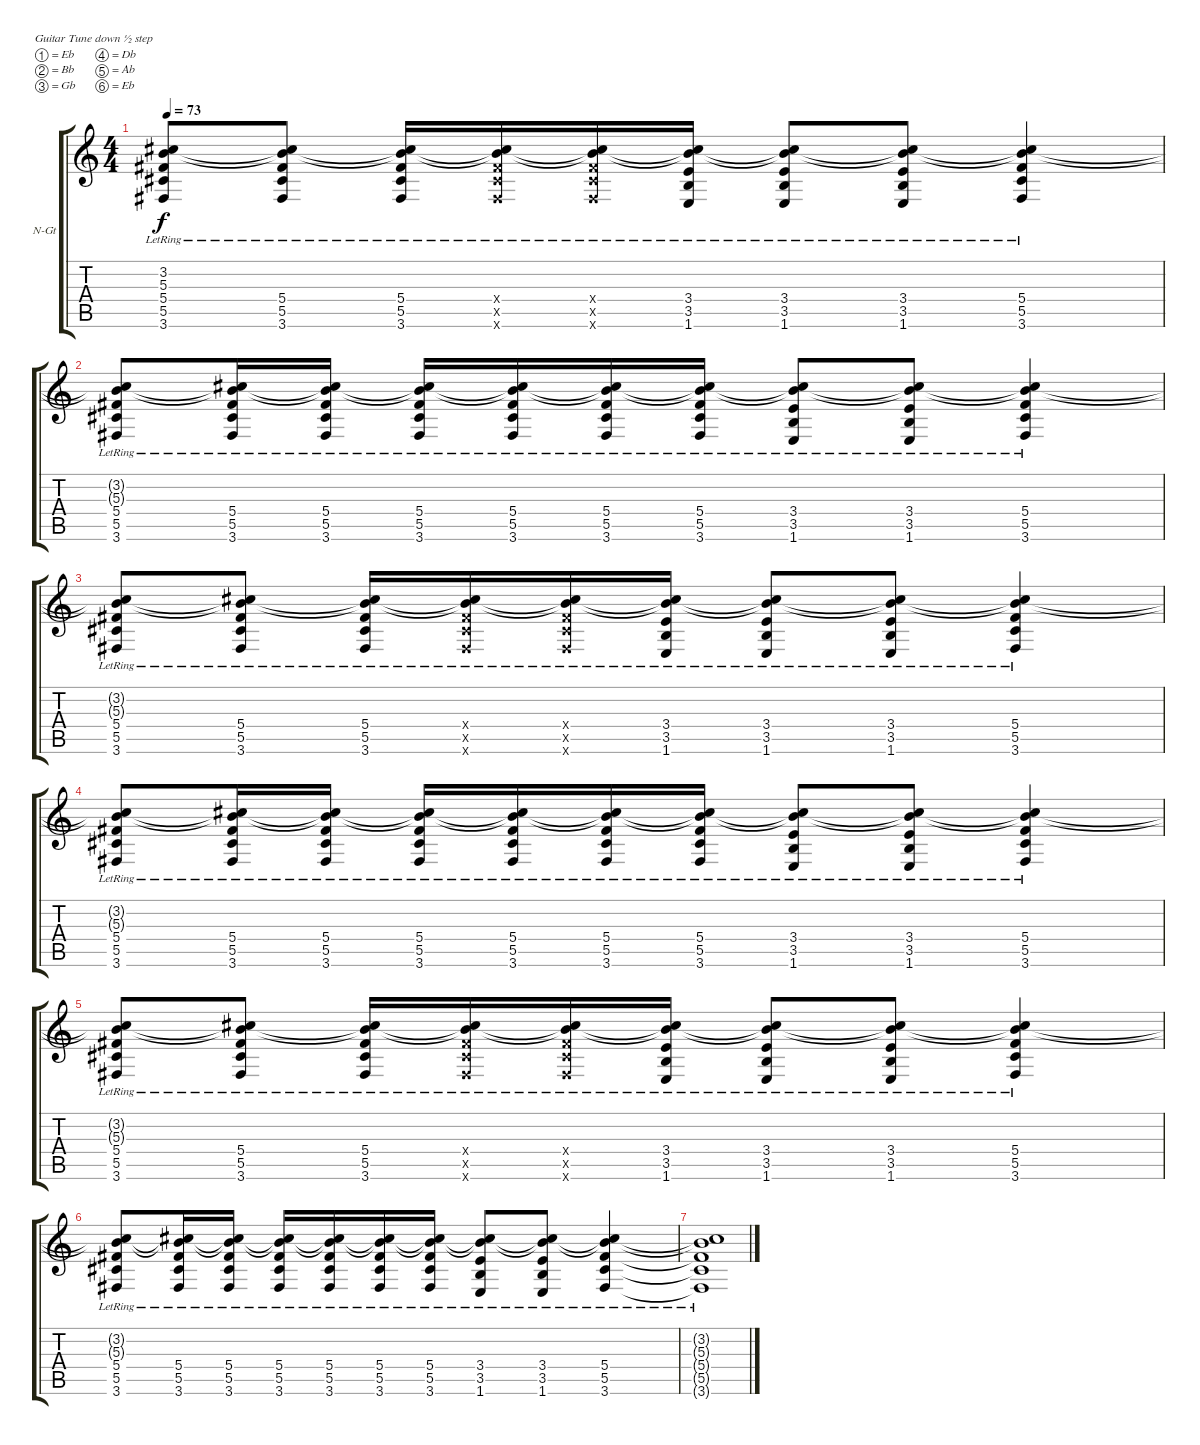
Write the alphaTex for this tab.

\bracketExtendMode groupsimilarinstruments
\firstSystemTrackNameOrientation horizontal
\otherSystemsTrackNameOrientation horizontal
\track ("Guit 2" "N-Gt") {instrument acousticguitarnylon}
\staff {score tabs}
\tuning (Eb4 Bb3 Gb3 Db3 Ab2 Eb2)
\ts (4 4)
\tempo 73
\clef g2
\ks c
(5.4 5.5 3.6 3.2{t} 5.3{lr t}).8{dy f} (5.4 5.5 3.6 3.2{t} 5.3{lr t}).8 (5.4 5.5 3.6 3.2{t} 5.3{lr t}).16 (5.4{x} 5.5{x} 3.6{x} 3.2{t} 5.3{lr t}).16 (5.4{x} 5.5{x} 3.6{x} 3.2{t} 5.3{lr t}).16 (3.4 3.5 1.6 3.2{t} 5.3{lr t}).16 (3.4 3.5 1.6 3.2{t} 5.3{lr t}).8 (3.4 3.5 1.6 3.2{t} 5.3{lr t}).8 (5.4 5.5 3.6 3.2{t} 5.3{lr t}).4 |
(5.4 5.5 3.6 3.2{t} 5.3{lr t}).8 (5.4 5.5 3.6 3.2{t} 5.3{lr t}).16 (5.4 5.5 3.6 3.2{t} 5.3{lr t}).16 (5.4 5.5 3.6 3.2{t} 5.3{lr t}).16 (5.4 5.5 3.6 3.2{t} 5.3{lr t}).16 (5.4 5.5 3.6 3.2{t} 5.3{lr t}).16 (5.4 5.5 3.6 3.2{t} 5.3{lr t}).16 (3.4 3.5 1.6 3.2{t} 5.3{lr t}).8 (3.4 3.5 1.6 3.2{t} 5.3{lr t}).8 (5.4 5.5 3.6 3.2{t} 5.3{lr t}).4 |
(5.4 5.5 3.6 3.2{t} 5.3{lr t}).8 (5.4 5.5 3.6 3.2{t} 5.3{lr t}).8 (5.4 5.5 3.6 3.2{t} 5.3{lr t}).16 (5.4{x} 5.5{x} 3.6{x} 3.2{t} 5.3{lr t}).16 (5.4{x} 5.5{x} 3.6{x} 3.2{t} 5.3{lr t}).16 (3.4 3.5 1.6 3.2{t} 5.3{lr t}).16 (3.4 3.5 1.6 3.2{t} 5.3{lr t}).8 (3.4 3.5 1.6 3.2{t} 5.3{lr t}).8 (5.4 5.5 3.6 3.2{t} 5.3{lr t}).4 |
(5.4 5.5 3.6 3.2{t} 5.3{lr t}).8 (5.4 5.5 3.6 3.2{t} 5.3{lr t}).16 (5.4 5.5 3.6 3.2{t} 5.3{lr t}).16 (5.4 5.5 3.6 3.2{t} 5.3{lr t}).16 (5.4 5.5 3.6 3.2{t} 5.3{lr t}).16 (5.4 5.5 3.6 3.2{t} 5.3{lr t}).16 (5.4 5.5 3.6 3.2{t} 5.3{lr t}).16 (3.4 3.5 1.6 3.2{t} 5.3{lr t}).8 (3.4 3.5 1.6 3.2{t} 5.3{lr t}).8 (5.4 5.5 3.6 3.2{t} 5.3{lr t}).4 |
(5.4 5.5 3.6 3.2{t} 5.3{lr t}).8 (5.4 5.5 3.6 3.2{t} 5.3{lr t}).8 (5.4 5.5 3.6 3.2{t} 5.3{lr t}).16 (5.4{x} 5.5{x} 3.6{x} 3.2{t} 5.3{lr t}).16 (5.4{x} 5.5{x} 3.6{x} 3.2{t} 5.3{lr t}).16 (3.4 3.5 1.6 3.2{t} 5.3{lr t}).16 (3.4 3.5 1.6 3.2{t} 5.3{lr t}).8 (3.4 3.5 1.6 3.2{t} 5.3{lr t}).8 (5.4 5.5 3.6 3.2{t} 5.3{lr t}).4 |
(5.4 5.5 3.6 3.2{t} 5.3{lr t}).8 (5.4 5.5 3.6 3.2{t} 5.3{lr t}).16 (5.4 5.5 3.6 3.2{t} 5.3{lr t}).16 (5.4 5.5 3.6 3.2{t} 5.3{lr t}).16 (5.4 5.5 3.6 3.2{t} 5.3{lr t}).16 (5.4 5.5 3.6 3.2{t} 5.3{lr t}).16 (5.4 5.5 3.6 3.2{t} 5.3{lr t}).16 (3.4 3.5 1.6 3.2{t} 5.3{lr t}).8 (3.4 3.5 1.6 3.2{t} 5.3{lr t}).8 (5.4 5.5 3.6 3.2{t} 5.3{lr t}).4 |
(3.2{t} 5.3{lr t} 5.4{t} 5.5{t} 3.6{t}).1
